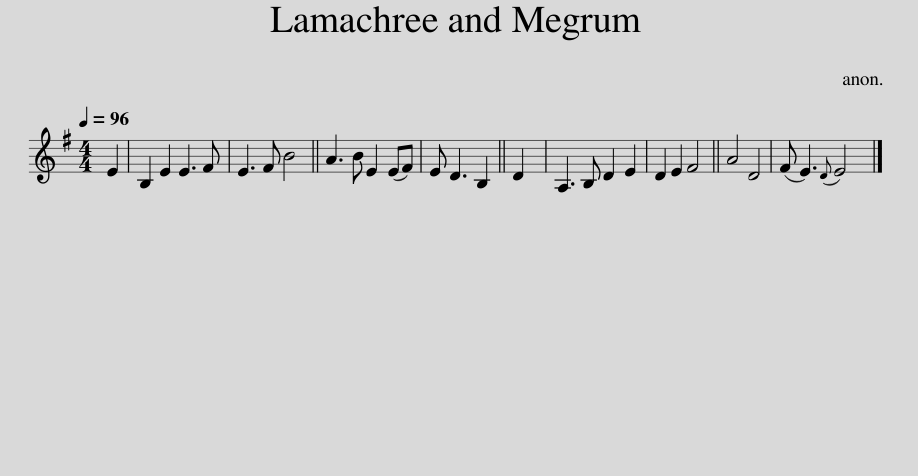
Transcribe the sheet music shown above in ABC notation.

X:1
L:1/8
Q:1/4=96
M:4/4
I:linebreak $
K:Emin
V:1 treble
V:1
 E2 | B,2 E2 E3 F | E3 F B4 || A3 B E2 (EF) | E D3 B,2 || %5
 D2 | A,3 B, D2 E2 | D2 E2 F4 || A4 D4 | (F E3){D} E4 |] %10
